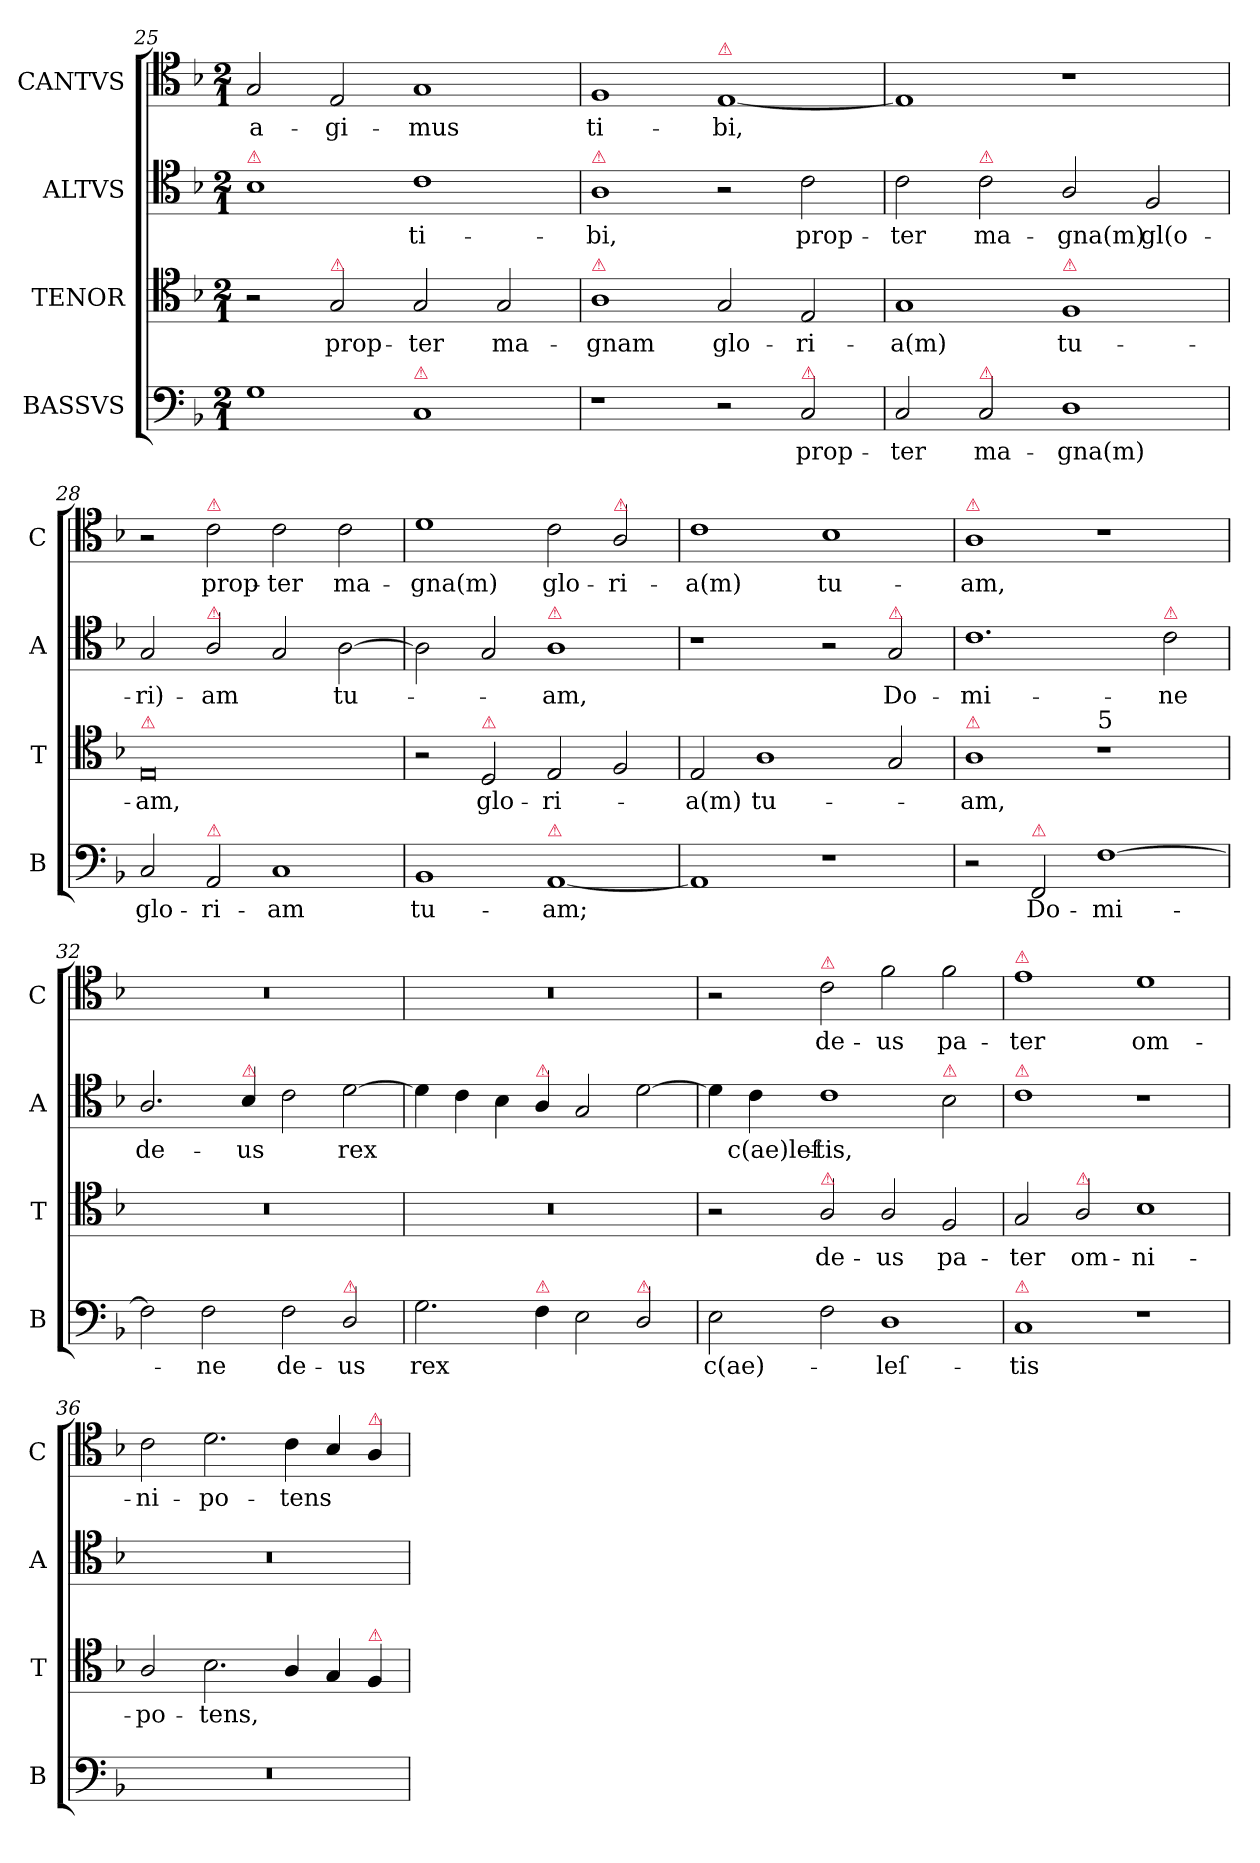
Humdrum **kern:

**kern	**text	**kern	**text	**kern	**text	**kern	**text
*part4	*part4	*part3	*part3	*part2	*part2	*part1	*part1
*staff4	*staff4	*staff3	*staff3	*staff2	*staff2	*staff1	*staff1
*I"BASSVS	*	*I"TENOR	*	*I"ALTVS	*	*I"CANTVS	*
*I'B	*	*I'T	*	*I'A	*	*I'C	*
*clefF4	*	*clefC4	*	*clefC4	*	*clefC4	*
*k[b-]	*	*k[b-]	*	*k[b-]	*	*k[b-]	*
*F:	*	*F:	*	*F:	*	*F:	*
*M2/1	*	*M2/1	*	*M2/1	*	*M2/1	*
=25	=25	=25	=25	=25	=25	=25	=25
!	!	!	!	!LO:TX:a:color=crimson:t=⚠	!	!	!
!	!	!	!	!	!	!	!LO:LY:i
1G	.	2r	.	1B-	.	2G/	a-
!	!	!LO:TX:a:color=crimson:t=⚠	!	!	!	!	!
!	!	!	!	!	!	!	!LO:LY:i
.	.	2G/	prop-	.	.	2E/	-gi-
!LO:TX:a:color=crimson:t=⚠	!	!	!	!	!	!	!
!	!	!	!	!	!	!	!LO:LY:i
1C	.	2G/	-ter	1c	ti-	1G	-mus
.	.	2G/	ma-	.	.	.	.
=26	=26	=26	=26	=26	=26	=26	=26
!	!	!	!	!LO:TX:a:color=crimson:t=⚠	!	!	!
!	!	!LO:TX:a:color=crimson:t=⚠	!	!	!	!	!
1r	.	1A	-gnam	1A	-bi,	1F	ti-
!	!	!	!	!	!	!LO:TX:a:color=crimson:t=⚠	!
2r	.	2G/	glo-	2r	.	[1E	-bi,
!LO:TX:a:color=crimson:t=⚠	!	!	!	!	!	!	!
2C/	prop-	2E/	-ri-	2c\	prop-	.	.
=27	=27	=27	=27	=27	=27	=27	=27
2C/	-ter	1G	-a(m)	2c\	-ter	1E]	.
!	!	!	!	!LO:TX:a:color=crimson:t=⚠	!	!	!
!LO:TX:a:color=crimson:t=⚠	!	!	!	!	!	!	!
2C/	ma-	.	.	2c\	ma-	.	.
!	!	!LO:TX:a:color=crimson:t=⚠	!	!	!	!	!
1D	-gna(m)	1F	tu-	2A/	-gna(m)	1r	.
.	.	.	.	2F/	gl(o-	.	.
=28	=28	=28	=28	=28	=28	=28	=28
!	!	!LO:TX:a:color=crimson:t=⚠	!	!	!	!	!
2C/	glo-	0E	-am,	2G/	-ri)-	2r	.
!	!	!	!	!	!	!LO:TX:a:color=crimson:t=⚠	!
!	!	!	!	!LO:TX:a:color=crimson:t=⚠	!	!	!
!LO:TX:a:color=crimson:t=⚠	!	!	!	!	!	!	!
2AA/	-ri-	.	.	2A/	-am	2c\	prop-
1C	-am	.	.	2G/	.	2c\	-ter
.	.	.	.	[2A	tu-	2c\	ma-
=29	=29	=29	=29	=29	=29	=29	=29
1BB-	tu-	2r	.	2A]	.	1d	-gna(m)
!	!	!LO:TX:a:color=crimson:t=⚠	!	!	!	!	!
!	!	!	!LO:LY:i	!	!	!	!
.	.	2D/	glo-	2G/	.	.	.
!	!	!	!	!LO:TX:a:color=crimson:t=⚠	!	!	!
!LO:TX:a:color=crimson:t=⚠	!	!	!	!	!	!	!
!	!	!	!LO:LY:i	!	!	!	!
[1AA	-am;	2E/	-ri-	1A	-am,	2c\	glo-
!	!	!	!	!	!	!LO:TX:a:color=crimson:t=⚠	!
.	.	2F/	.	.	.	2A/	-ri-
=30	=30	=30	=30	=30	=30	=30	=30
!	!	!	!LO:LY:i	!	!	!	!
1AA]	.	2E/	-a(m)	1r	.	1c	-a(m)
!	!	!	!LO:LY:i	!	!	!	!
.	.	1A	tu-	.	.	.	.
1r	.	.	.	2r	.	1B-	tu-
!	!	!	!	!LO:TX:a:color=crimson:t=⚠	!	!	!
.	.	2G/	.	2G/	Do-	.	.
=31	=31	=31	=31	=31	=31	=31	=31
!	!	!	!	!	!	!LO:TX:a:color=crimson:t=⚠	!
!	!	!LO:TX:a:color=crimson:t=⚠	!	!	!	!	!
!	!	!	!LO:LY:i	!	!	!	!
2r	.	1A	-am,	1.c	-mi-	1A	-am,
!LO:TX:a:color=crimson:t=⚠	!	!	!	!	!	!	!
2FF/	Do-	.	.	.	.	.	.
!	!	!LO:TX:a:t=5	!	!	!	!	!
[1F	-mi-	1r	.	.	.	1r	.
!	!	!	!	!LO:TX:a:color=crimson:t=⚠	!	!	!
.	.	.	.	2c\	-ne	.	.
=32	=32	=32	=32	=32	=32	=32	=32
2F]	.	0r	.	2.A/	de-	0r	.
2F\	-ne	.	.	.	.	.	.
!	!	!	!	!LO:TX:a:color=crimson:t=⚠	!	!	!
.	.	.	.	4B-/	-us	.	.
2F\	de-	.	.	2c\	.	.	.
!LO:TX:a:color=crimson:t=⚠	!	!	!	!	!	!	!
2D/	-us	.	.	[2d\	rex	.	.
=33	=33	=33	=33	=33	=33	=33	=33
2.G\	rex	0r	.	4d\]	.	0r	.
.	.	.	.	4c\	.	.	.
.	.	.	.	4B-\	.	.	.
!	!	!	!	!LO:TX:a:color=crimson:t=⚠	!	!	!
!LO:TX:a:color=crimson:t=⚠	!	!	!	!	!	!	!
4F\	.	.	.	4A/	.	.	.
2E\	.	.	.	2G/	.	.	.
!LO:TX:a:color=crimson:t=⚠	!	!	!	!	!	!	!
2D/	.	.	.	[2d\	.	.	.
=34	=34	=34	=34	=34	=34	=34	=34
2E\	c(ae)-	2r	.	4d\]	.	2r	.
.	.	.	.	4c\	c(ae)leſ-	.	.
!	!	!	!	!	!	!LO:TX:a:color=crimson:t=⚠	!
!	!	!LO:TX:a:color=crimson:t=⚠	!	!	!	!	!
2F\	.	2A/	de-	1c	-tis,	2c\	de-
1D	-leſ-	2A/	-us	.	.	2f\	-us
!	!	!	!	!LO:TX:a:color=crimson:t=⚠	!	!	!
.	.	2F/	pa-	2B-\	.	2f\	pa-
=35	=35	=35	=35	=35	=35	=35	=35
!	!	!	!	!	!	!LO:TX:a:color=crimson:t=⚠	!
!	!	!	!	!LO:TX:a:color=crimson:t=⚠	!	!	!
!LO:TX:a:color=crimson:t=⚠	!	!	!	!	!	!	!
1C	-tis	2G/	-ter	1c	.	1e	-ter
!	!	!LO:TX:a:color=crimson:t=⚠	!	!	!	!	!
.	.	2A/	om-	.	.	.	.
1r	.	1B-	-ni-	1r	.	1d	om-
=36	=36	=36	=36	=36	=36	=36	=36
0r	.	2A/	-po-	0r	.	2c\	-ni-
.	.	2.B-\	-tens,	.	.	2.d\	-po-
.	.	4A/	.	.	.	4c\	-tens
.	.	4G/	.	.	.	4B-/	.
!	!	!	!	!	!	!LO:TX:a:color=crimson:t=⚠	!
!	!	!LO:TX:a:color=crimson:t=⚠	!	!	!	!	!
.	.	4F/	.	.	.	4A/	.
=	=	=	=	=	=	=	=
*-	*-	*-	*-	*-	*-	*-	*-
